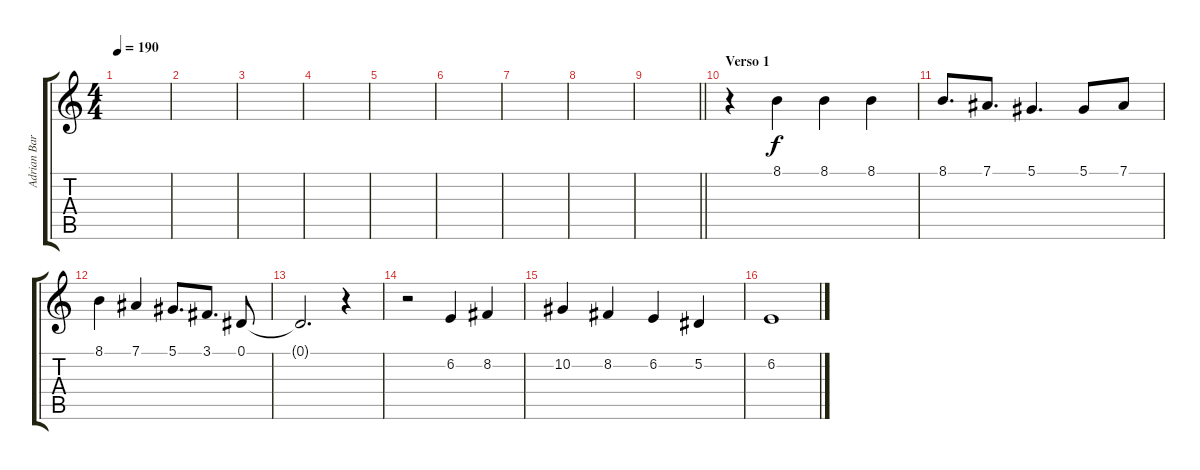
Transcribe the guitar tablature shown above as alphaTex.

\track ("Adrian Barilari" "Adrian Bar") {instrument baritonesax}
\staff {score tabs}
\tuning (Eb4 Bb3 Gb3 Db3 Ab2 Eb2) {hide}
\ts (4 4)
\tempo 190
\clef g2
\ks c
|
|
|
|
|
|
|
|
\barLineRight lightlight
|
\section ("" "Verso 1")
r.4 8.1.4 8.1.4 8.1.4 |
8.1.8{d} 7.1.8{d} 5.1.4{d} 5.1.8 7.1.8 |
8.1.4 7.1.4 5.1.8{d} 3.1.8{d} 0.1.8 |
0.1{t}.2{d} r.4 |
r.2 6.2.4 8.2.4 |
10.2.4 8.2.4 6.2.4 5.2.4 |
6.2.1
